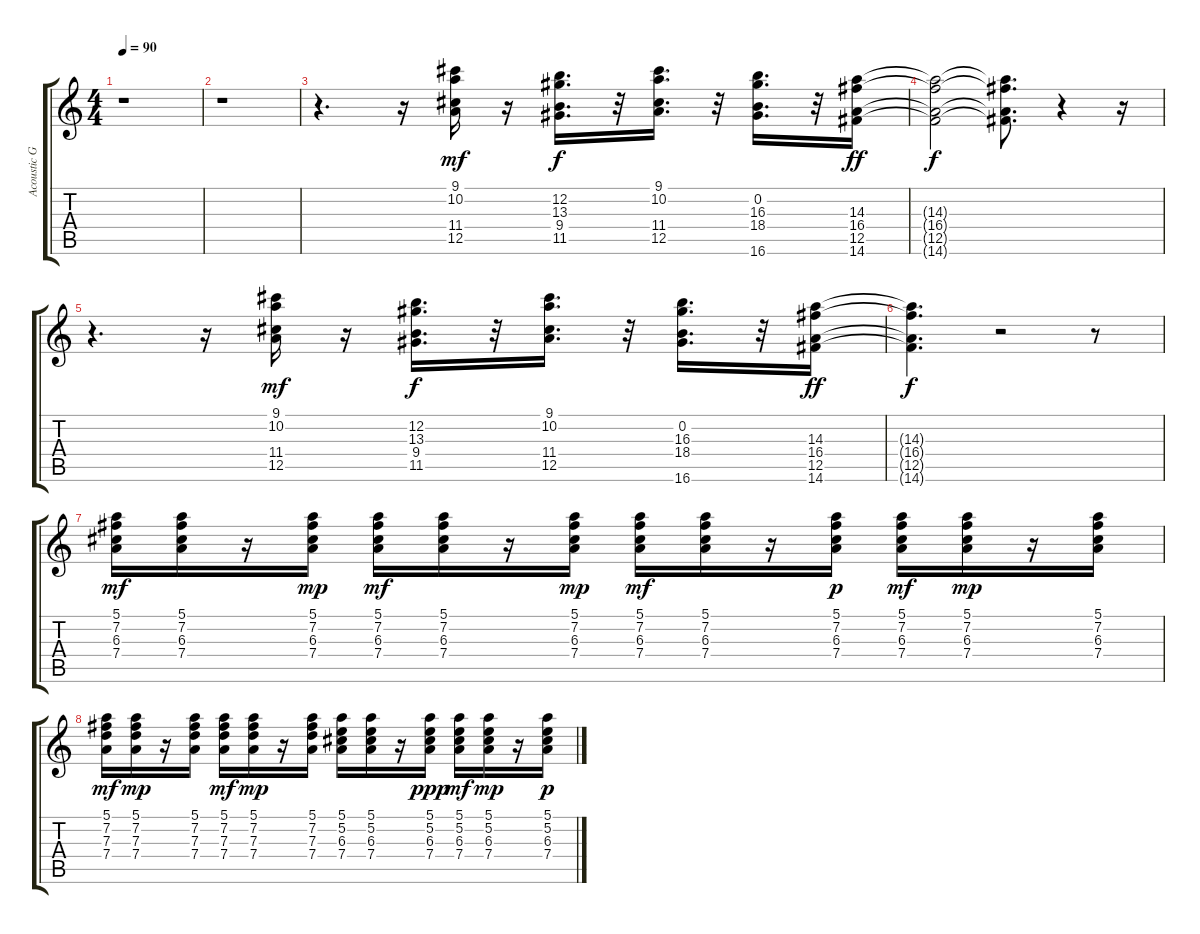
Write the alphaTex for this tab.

\track ("Acoustic Guitar 3" "Acoustic G") {instrument acousticguitarsteel}
\staff {score tabs}
\tuning (E4 B3 G3 D3 A2 E2) {hide}
\ts (4 4)
\tempo 90
\clef g2
\ks c
r.1{dy f} |
r.1 |
r.4{d} r.16 (9.1 10.2 11.4 12.5).16{dy mf} r.16 (12.2 13.3 9.4 11.5).16{d dy f} r.32 (9.1 10.2 11.4 12.5).16{d} r.32 (0.2 16.3 18.4 16.6).16{d} r.32 (14.3 16.4 12.5 14.6).16{dy ff} |
(14.3{t} 16.4{t} 12.5{t} 14.6{t}).2{dy f} (14.3{t} 16.4{t} 12.5{t} 14.6{t}).8{d} r.4 r.16 |
r.4{d} r.16 (9.1 10.2 11.4 12.5).16{dy mf} r.16 (12.2 13.3 9.4 11.5).16{d dy f} r.32 (9.1 10.2 11.4 12.5).16{d} r.32 (0.2 16.3 18.4 16.6).16{d} r.32 (14.3 16.4 12.5 14.6).16{dy ff} |
(14.3{t} 16.4{t} 12.5{t} 14.6{t}).4{d dy f} r.2 r.8 |
(5.1 7.2 6.3 7.4).16{dy mf} (5.1 7.2 6.3 7.4).16 r.16 (5.1 7.2 6.3 7.4).16{dy mp} (5.1 7.2 6.3 7.4).16{dy mf} (5.1 7.2 6.3 7.4).16 r.16 (5.1 7.2 6.3 7.4).16{dy mp} (5.1 7.2 6.3 7.4).16{dy mf} (5.1 7.2 6.3 7.4).16 r.16 (5.1 7.2 6.3 7.4).16{dy p} (5.1 7.2 6.3 7.4).16{dy mf} (5.1 7.2 6.3 7.4).16{dy mp} r.16 (5.1 7.2 6.3 7.4).16 |
(5.1 7.2 7.3 7.4).16{dy mf} (5.1 7.2 7.3 7.4).16{dy mp} r.16 (5.1 7.2 7.3 7.4).16 (5.1 7.2 7.3 7.4).16{dy mf} (5.1 7.2 7.3 7.4).16{dy mp} r.16 (5.1 7.2 7.3 7.4).16 (5.1 5.2 6.3 7.4).16 (5.1 5.2 6.3 7.4).16 r.16 (5.1 5.2 6.3 7.4).16{dy ppp} (5.1 5.2 6.3 7.4).16{dy mf} (5.1 5.2 6.3 7.4).16{dy mp} r.16 (5.1 5.2 6.3 7.4).16{dy p}
